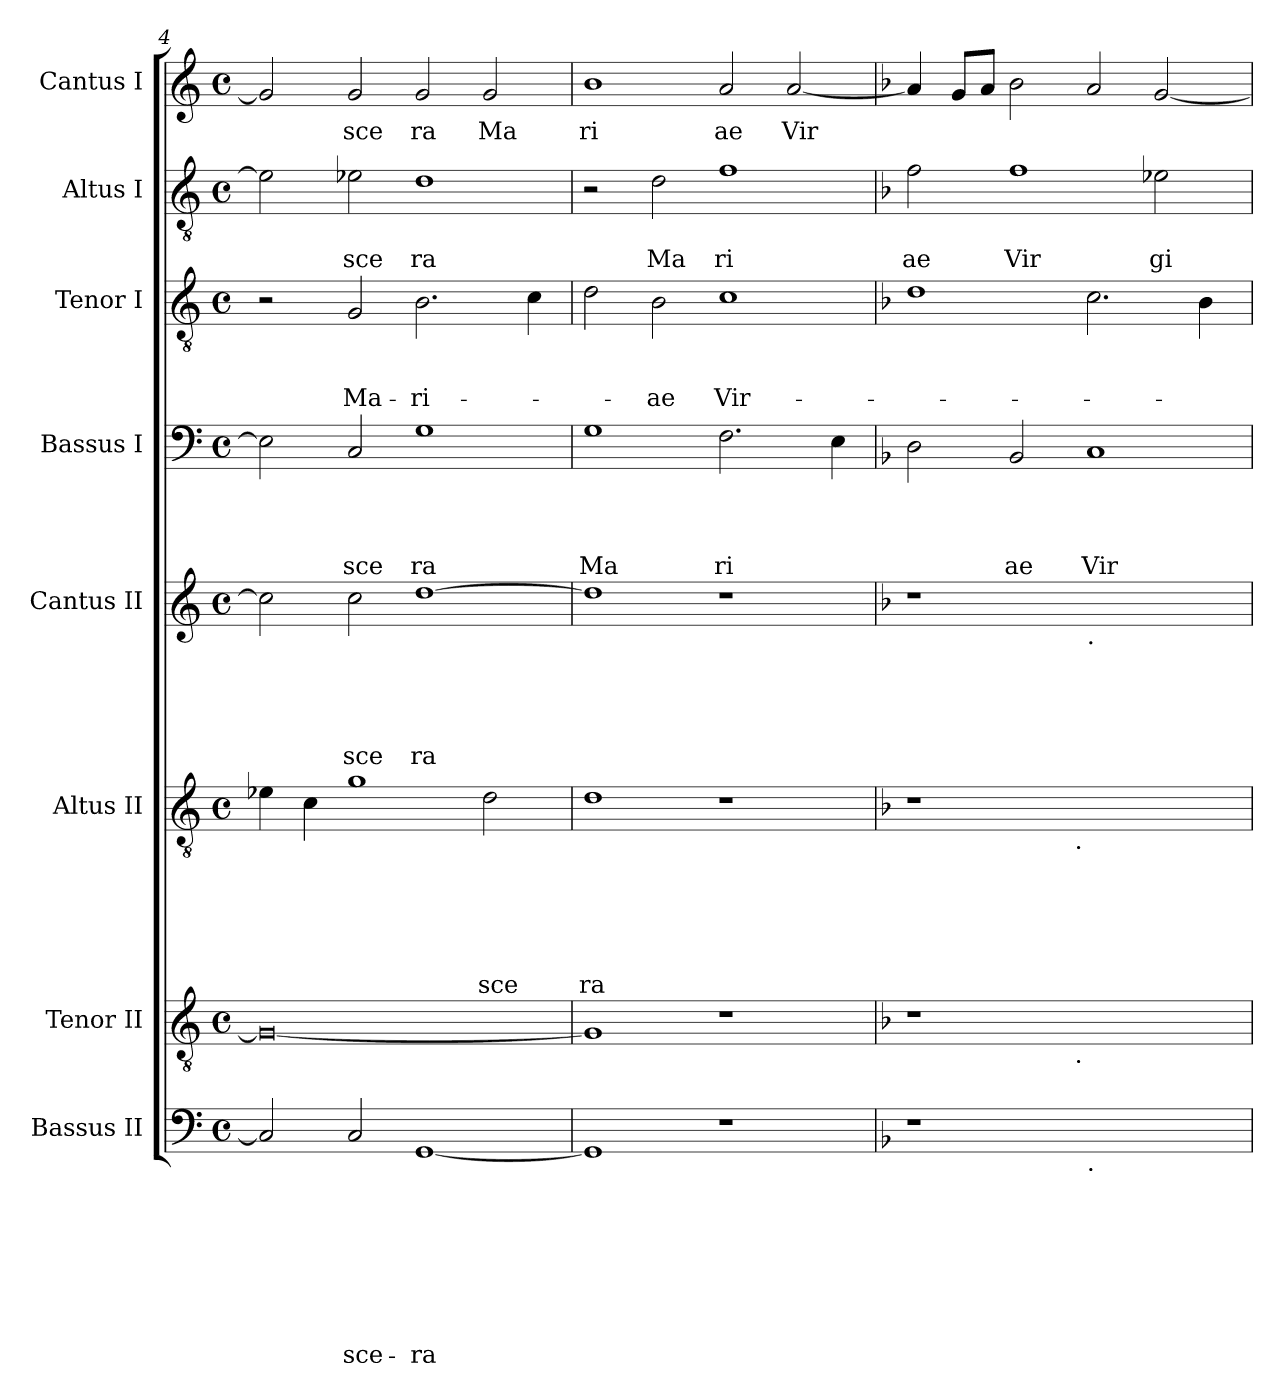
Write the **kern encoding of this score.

**kern	**text	**text	**text	**text	**text	**text	**text	**text	**kern	**text	**kern	**text	**text	**text	**text	**text	**text	**kern	**text	**text	**text	**text	**text	**kern	**text	**text	**text	**text	**kern	**text	**text	**text	**kern	**text	**text	**kern	**text
*part8	*part8	*part8	*part8	*part8	*part8	*part8	*part8	*part8	*part7	*part7	*part6	*part6	*part6	*part6	*part6	*part6	*part6	*part5	*part5	*part5	*part5	*part5	*part5	*part4	*part4	*part4	*part4	*part4	*part3	*part3	*part3	*part3	*part2	*part2	*part2	*part1	*part1
*staff8	*staff8	*staff8	*staff8	*staff8	*staff8	*staff8	*staff8	*staff8	*staff7	*staff7	*staff6	*staff6	*staff6	*staff6	*staff6	*staff6	*staff6	*staff5	*staff5	*staff5	*staff5	*staff5	*staff5	*staff4	*staff4	*staff4	*staff4	*staff4	*staff3	*staff3	*staff3	*staff3	*staff2	*staff2	*staff2	*staff1	*staff1
*I"Bassus II	*	*	*	*	*	*	*	*	*I"Tenor II	*	*I"Altus II	*	*	*	*	*	*	*I"Cantus II	*	*	*	*	*	*I"Bassus I	*	*	*	*	*I"Tenor I	*	*	*	*I"Altus I	*	*	*I"Cantus I	*
*clefF4	*	*	*	*	*	*	*	*	*clefGv2	*	*clefGv2	*	*	*	*	*	*	*clefG2	*	*	*	*	*	*clefF4	*	*	*	*	*clefGv2	*	*	*	*clefGv2	*	*	*clefG2	*
*k[]	*	*	*	*	*	*	*	*	*k[]	*	*k[]	*	*	*	*	*	*	*k[]	*	*	*	*	*	*k[]	*	*	*	*	*k[]	*	*	*	*k[]	*	*	*k[]	*
*C:	*	*	*	*	*	*	*	*	*C:	*	*C:	*	*	*	*	*	*	*C:	*	*	*	*	*	*C:	*	*	*	*	*C:	*	*	*	*C:	*	*	*C:	*
*M4/4	*	*	*	*	*	*	*	*	*M4/4	*	*M4/4	*	*	*	*	*	*	*M4/4	*	*	*	*	*	*M4/4	*	*	*	*	*M4/4	*	*	*	*M4/4	*	*	*M4/4	*
*met(c)	*	*	*	*	*	*	*	*	*met(c)	*	*met(c)	*	*	*	*	*	*	*met(c)	*	*	*	*	*	*met(c)	*	*	*	*	*met(c)	*	*	*	*met(c)	*	*	*met(c)	*
=4	=4	=4	=4	=4	=4	=4	=4	=4	=4	=4	=4	=4	=4	=4	=4	=4	=4	=4	=4	=4	=4	=4	=4	=4	=4	=4	=4	=4	=4	=4	=4	=4	=4	=4	=4	=4	=4
2C/]	.	.	.	.	.	.	.	.	0G_	.	4e-X\	.	.	.	.	.	.	2cc\]	.	.	.	.	.	2E-\]	.	.	.	.	2r	.	.	.	2e-\]	.	.	2g/]	.
.	.	.	.	.	.	.	.	.	.	.	4c\	.	.	.	.	.	.	.	.	.	.	.	.	.	.	.	.	.	.	.	.	.	.	.	.	.	.
!	!	!	!	!	!	!	!	!LO:LY:b	!	!	!	!	!	!	!	!	!	!	!	!	!	!	!LO:LY:b	!	!	!	!	!LO:LY:b	!	!	!	!LO:LY:b	!	!	!LO:LY:b	!	!LO:LY:b
2C/	.	.	.	.	.	.	.	-sce-	.	.	1g	.	.	.	.	.	.	2cc\	.	.	.	.	sce	2C/	.	.	.	sce	2G/	.	.	Ma-	2e-X\	.	sce	2g/	sce
!	!	!	!	!	!	!	!	!LO:LY:b	!	!	!	!	!	!	!	!	!	!	!	!	!	!	!LO:LY:b	!	!	!	!	!LO:LY:b	!	!	!	!LO:LY:b	!	!	!LO:LY:b	!	!LO:LY:b
[<1GG	.	.	.	.	.	.	.	-ra	.	.	.	.	.	.	.	.	.	[>1dd	.	.	.	.	ra	1G	.	.	.	ra	2.B\	.	.	-ri-	1d	.	ra	2g/	ra
!	!	!	!	!	!	!	!	!	!	!	!	!	!	!	!	!	!LO:LY:b	!	!	!	!	!	!	!	!	!	!	!	!	!	!	!	!	!	!	!	!LO:LY:b
.	.	.	.	.	.	.	.	.	.	.	2d\	.	.	.	.	.	sce	.	.	.	.	.	.	.	.	.	.	.	.	.	.	.	.	.	.	2g/	Ma
.	.	.	.	.	.	.	.	.	.	.	.	.	.	.	.	.	.	.	.	.	.	.	.	.	.	.	.	.	4c\	.	.	.	.	.	.	.	.
=5	=5	=5	=5	=5	=5	=5	=5	=5	=5	=5	=5	=5	=5	=5	=5	=5	=5	=5	=5	=5	=5	=5	=5	=5	=5	=5	=5	=5	=5	=5	=5	=5	=5	=5	=5	=5	=5
!	!	!	!	!	!	!	!	!	!	!	!	!	!	!	!	!	!LO:LY:b	!	!	!	!	!	!	!	!	!	!	!LO:LY:b	!	!	!	!	!	!	!	!	!LO:LY:b
1GG]	.	.	.	.	.	.	.	.	1G]	.	1d	.	.	.	.	.	ra	1dd]	.	.	.	.	.	1G	.	.	.	Ma	2d\	.	.	.	2r	.	.	1b	ri
!	!	!	!	!	!	!	!	!	!	!	!	!	!	!	!	!	!	!	!	!	!	!	!	!	!	!	!	!	!	!	!	!LO:LY:b	!	!	!LO:LY:b	!	!
.	.	.	.	.	.	.	.	.	.	.	.	.	.	.	.	.	.	.	.	.	.	.	.	.	.	.	.	.	2B\	.	.	-ae	2d\	.	Ma	.	.
!	!	!	!	!	!	!	!	!	!	!	!	!	!	!	!	!	!	!	!	!	!	!	!	!	!	!	!	!LO:LY:b	!	!	!	!LO:LY:b	!	!	!LO:LY:b	!	!LO:LY:b
1r	.	.	.	.	.	.	.	.	1r	.	1r	.	.	.	.	.	.	1r	.	.	.	.	.	2.F\	.	.	.	ri	1c	.	.	Vir-	1f	.	ri	2a/	ae
!	!	!	!	!	!	!	!	!	!	!	!	!	!	!	!	!	!	!	!	!	!	!	!	!	!	!	!	!	!	!	!	!	!	!	!	!	!LO:LY:b
.	.	.	.	.	.	.	.	.	.	.	.	.	.	.	.	.	.	.	.	.	.	.	.	.	.	.	.	.	.	.	.	.	.	.	.	[<2a/	Vir
.	.	.	.	.	.	.	.	.	.	.	.	.	.	.	.	.	.	.	.	.	.	.	.	4E\	.	.	.	.	.	.	.	.	.	.	.	.	.
!!LO:LB:g=z
=6	=6	=6	=6	=6	=6	=6	=6	=6	=6	=6	=6	=6	=6	=6	=6	=6	=6	=6	=6	=6	=6	=6	=6	=6	=6	=6	=6	=6	=6	=6	=6	=6	=6	=6	=6	=6	=6
*k[b-]	*	*	*	*	*	*	*	*	*k[b-]	*	*k[b-]	*	*	*	*	*	*	*k[b-]	*	*	*	*	*	*k[b-]	*	*	*	*	*k[b-]	*	*	*	*k[b-]	*	*	*k[b-]	*
*F:	*	*	*	*	*	*	*	*	*F:	*	*F:	*	*	*	*	*	*	*F:	*	*	*	*	*	*F:	*	*	*	*	*F:	*	*	*	*F:	*	*	*F:	*
!	!	!	!	!	!	!	!	!	!	!	!	!	!	!	!	!	!	!	!	!	!	!	!	!	!	!	!	!	!	!	!	!	!	!	!LO:LY:b	!	!
*	*	*	*	*	*	*	*	*	*^	*	*^	*	*	*	*	*	*	*	*	*	*	*	*	*	*	*	*	*	*	*	*	*	*	*	*	*	*
1r	.	.	.	.	.	.	.	.	1r	2ryy	.	1r	2ryy	.	.	.	.	.	.	1r	.	.	.	.	.	2D\	.	.	.	.	1d	.	.	.	2f\	.	ae	4a/]	.
.	.	.	.	.	.	.	.	.	.	.	.	.	.	.	.	.	.	.	.	.	.	.	.	.	.	.	.	.	.	.	.	.	.	.	.	.	.	8g/L	.
.	.	.	.	.	.	.	.	.	.	.	.	.	.	.	.	.	.	.	.	.	.	.	.	.	.	.	.	.	.	.	.	.	.	.	.	.	.	8a/J	.
!	!	!	!	!	!	!	!	!	!	!	!	!	!	!	!	!	!	!	!	!	!	!	!	!	!	!	!	!	!	!LO:LY:b	!	!	!	!	!	!	!LO:LY:b	!	!
.	.	.	.	.	.	.	.	.	.	4...ryy	.	.	4...ryy	.	.	.	.	.	.	.	.	.	.	.	.	2BB-/	.	.	.	ae	.	.	.	.	1f	.	Vir	2b-\	.
!	!	!	!	!	!	!	!	!	!	!	!	!	!LO:TX:b:t=.	!	!	!	!	!	!	!	!	!	!	!	!	!	!	!	!	!	!	!	!	!	!	!	!	!	!
!	!	!	!	!	!	!	!	!	!	!LO:TX:b:t=.	!	!	!	!	!	!	!	!	!	!	!	!	!	!	!	!	!	!	!	!	!	!	!	!	!	!	!	!	!
.	.	.	.	.	.	.	.	.	.	1ryy	.	.	1ryy	.	.	.	.	.	.	.	.	.	.	.	.	.	.	.	.	.	.	.	.	.	.	.	.	.	.
!	!	!	!	!	!	!	!	!	!	!	!	!	!	!	!	!	!	!	!	!LO:TX:b:t=.	!	!	!	!	!	!	!	!	!	!	!	!	!	!	!	!	!	!	!
!LO:TX:b:t=.	!	!	!	!	!	!	!	!	!	!	!	!	!	!	!	!	!	!	!	!	!	!	!	!	!	!	!	!	!	!	!	!	!	!	!	!	!	!	!
!	!	!	!	!	!	!	!	!	!	!	!	!	!	!	!	!	!	!	!	!	!	!	!	!	!	!	!	!	!	!LO:LY:b	!	!	!	!	!	!	!	!	!
1ryy	.	.	.	.	.	.	.	.	1ryy	.	.	1ryy	.	.	.	.	.	.	.	1ryy	.	.	.	.	.	1C	.	.	.	Vir-	2.c\	.	.	.	.	.	.	2a/	.
!	!	!	!	!	!	!	!	!	!	!	!	!	!	!	!	!	!	!	!	!	!	!	!	!	!	!	!	!	!	!	!	!	!	!	!	!	!LO:LY:b	!	!
.	.	.	.	.	.	.	.	.	.	.	.	.	.	.	.	.	.	.	.	.	.	.	.	.	.	.	.	.	.	.	.	.	.	.	2e-X\	.	gi	[<2g/	.
.	.	.	.	.	.	.	.	.	.	.	.	.	.	.	.	.	.	.	.	.	.	.	.	.	.	.	.	.	.	.	4B-\	.	.	.	.	.	.	.	.
.	.	.	.	.	.	.	.	.	.	32ryy	.	.	32ryy	.	.	.	.	.	.	.	.	.	.	.	.	.	.	.	.	.	.	.	.	.	.	.	.	.	.
*	*	*	*	*	*	*	*	*	*v	*v	*	*	*	*	*	*	*	*	*	*	*	*	*	*	*	*	*	*	*	*	*	*	*	*	*	*	*	*	*
*	*	*	*	*	*	*	*	*	*	*	*v	*v	*	*	*	*	*	*	*	*	*	*	*	*	*	*	*	*	*	*	*	*	*	*	*	*	*	*
=	=	=	=	=	=	=	=	=	=	=	=	=	=	=	=	=	=	=	=	=	=	=	=	=	=	=	=	=	=	=	=	=	=	=	=	=	=
*-	*-	*-	*-	*-	*-	*-	*-	*-	*-	*-	*-	*-	*-	*-	*-	*-	*-	*-	*-	*-	*-	*-	*-	*-	*-	*-	*-	*-	*-	*-	*-	*-	*-	*-	*-	*-	*-
